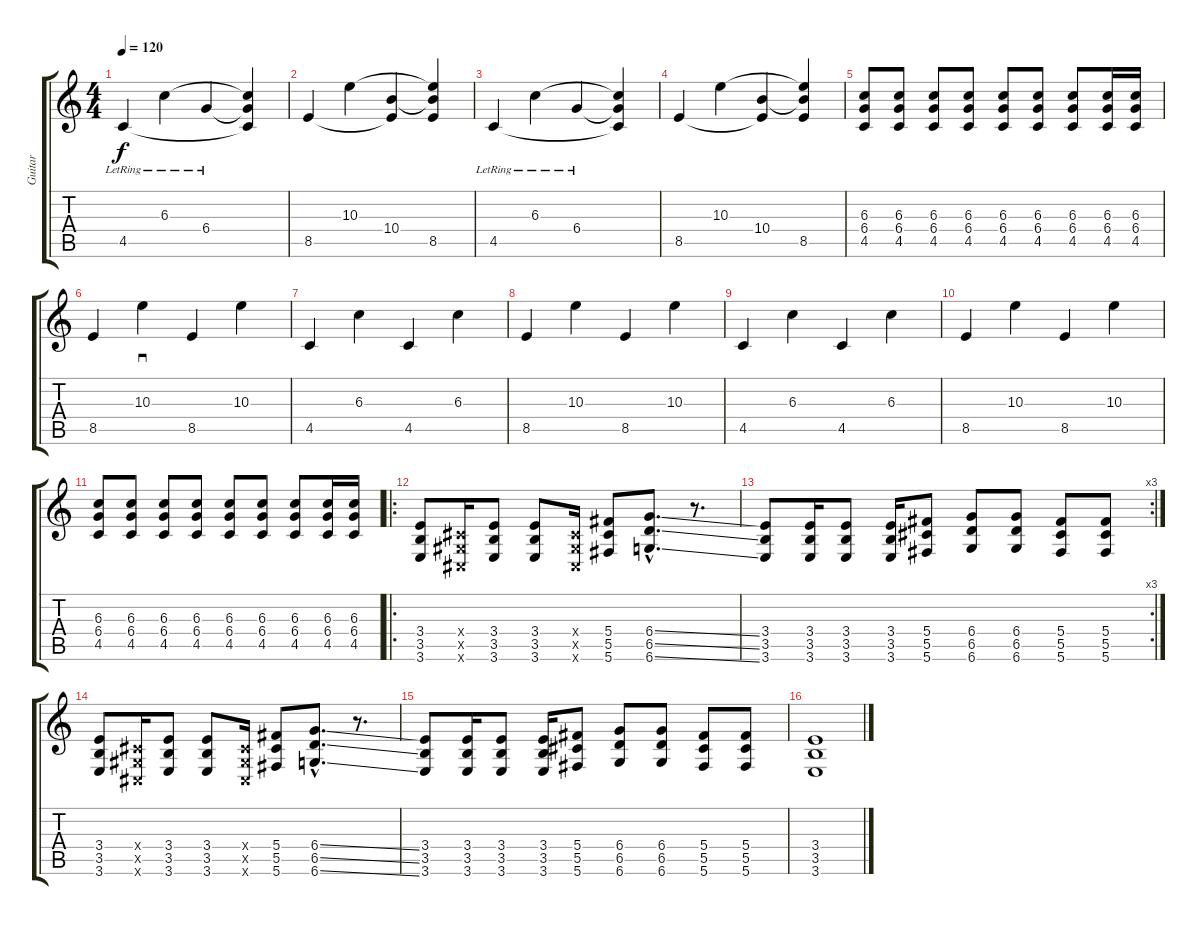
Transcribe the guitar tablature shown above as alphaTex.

\track ("Guitar" "Guitar") {instrument distortionguitar}
\staff {score tabs}
\tuning (Eb4 Bb3 Gb3 Db3 Ab2 Db2) {hide}
\ts (4 4)
\tempo 120
\clef g2
\ks c
4.5{lr}.4{dy f} 6.3{lr}.4 6.4{lr}.4 (6.3{t} 6.4{t} 4.5{t}).4 |
8.5.4 10.3.4 (10.4 8.5{t}).4 (10.3{t} 10.4{t} 8.5).4 |
4.5{lr}.4 6.3{lr}.4 6.4{lr}.4 (6.3{t} 6.4{t} 4.5{t}).4 |
8.5.4 10.3.4 (10.4 8.5{t}).4 (10.3{t} 10.4{t} 8.5).4 |
(6.3 6.4 4.5).8 (6.3 6.4 4.5).8 (6.3 6.4 4.5).8 (6.3 6.4 4.5).8 (6.3 6.4 4.5).8 (6.3 6.4 4.5).8 (6.3 6.4 4.5).8 (6.3 6.4 4.5).16 (6.3 6.4 4.5).16 |
8.5.4 10.3.4{sd} 8.5.4 10.3.4 |
4.5.4 6.3.4 4.5.4 6.3.4 |
8.5.4 10.3.4 8.5.4 10.3.4 |
4.5.4 6.3.4 4.5.4 6.3.4 |
8.5.4 10.3.4 8.5.4 10.3.4 |
(6.3 6.4 4.5).8 (6.3 6.4 4.5).8 (6.3 6.4 4.5).8 (6.3 6.4 4.5).8 (6.3 6.4 4.5).8 (6.3 6.4 4.5).8 (6.3 6.4 4.5).8 (6.3 6.4 4.5).16 (6.3 6.4 4.5).16 |
\ro
(3.4 3.5 3.6).8 (0.4{x} 0.5{x} 0.6{x}).16 (3.4 3.5 3.6).8 (3.4 3.5 3.6).8 (0.4{x} 0.5{x} 0.6{x}).16 (5.4 5.5 5.6).8 (6.4{ss hac} 6.5{ss hac} 6.6{ss hac}).8{d} r.8{d} |
\rc 3
(3.4 3.5 3.6).8 (3.4 3.5 3.6).16 (3.4 3.5 3.6).8 (3.4 3.5 3.6).16 (5.4 5.5 5.6).8 (6.4 6.5 6.6).8 (6.4 6.5 6.6).8 (5.4 5.5 5.6).8 (5.4 5.5 5.6).8 |
(3.4 3.5 3.6).8 (0.4{x} 0.5{x} 0.6{x}).16 (3.4 3.5 3.6).8 (3.4 3.5 3.6).8 (0.4{x} 0.5{x} 0.6{x}).16 (5.4 5.5 5.6).8 (6.4{ss hac} 6.5{ss hac} 6.6{ss hac}).8{d} r.8{d} |
(3.4 3.5 3.6).8 (3.4 3.5 3.6).16 (3.4 3.5 3.6).8 (3.4 3.5 3.6).16 (5.4 5.5 5.6).8 (6.4 6.5 6.6).8 (6.4 6.5 6.6).8 (5.4 5.5 5.6).8 (5.4 5.5 5.6).8 |
(3.4 3.5 3.6).1
